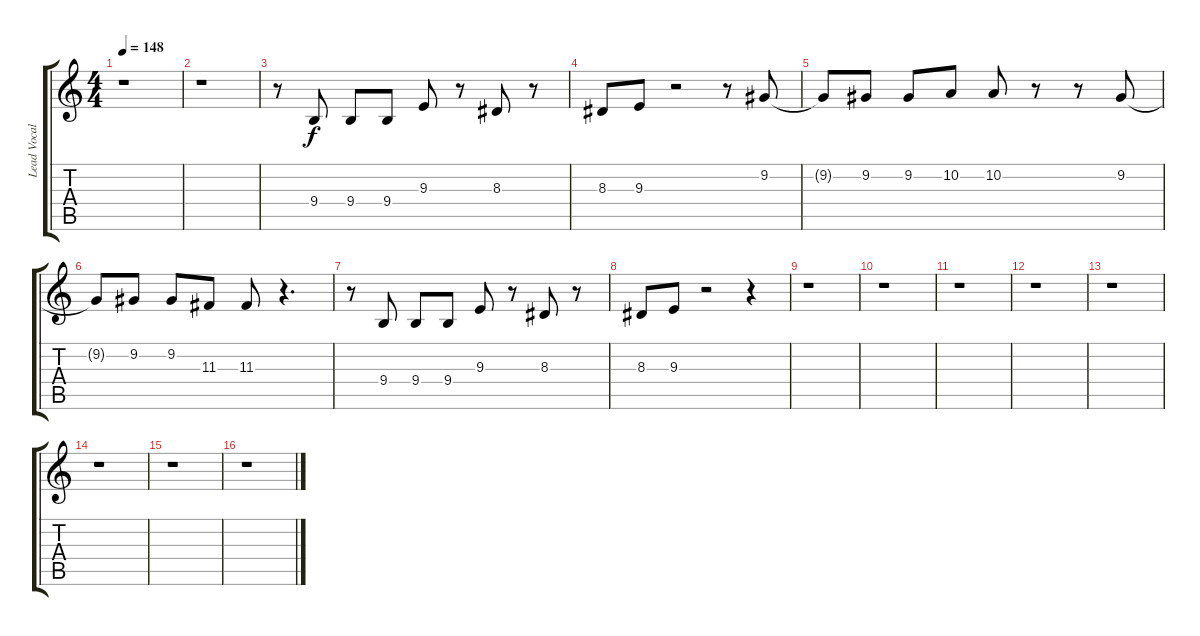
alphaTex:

\track ("Lead Vocal (chorus)" "Lead Vocal") {instrument tenorsax}
\staff {score tabs}
\tuning (E4 B3 G3 D3 A2 E2) {hide}
\ts (4 4)
\tempo 148
\clef g2
\ks c
r.1{dy f} |
r.1 |
r.8 9.4.8 9.4.8 9.4.8 9.3.8 r.8 8.3.8 r.8 |
8.3.8 9.3.8 r.2 r.8 9.2.8 |
9.2{t}.8 9.2.8 9.2.8 10.2.8 10.2.8 r.8 r.8 9.2.8 |
9.2{t}.8 9.2.8 9.2.8 11.3.8 11.3.8 r.4{d} |
r.8 9.4.8 9.4.8 9.4.8 9.3.8 r.8 8.3.8 r.8 |
8.3.8 9.3.8 r.2 r.4 |
r.1 |
r.1 |
r.1 |
r.1 |
r.1 |
r.1 |
r.1 |
r.1
